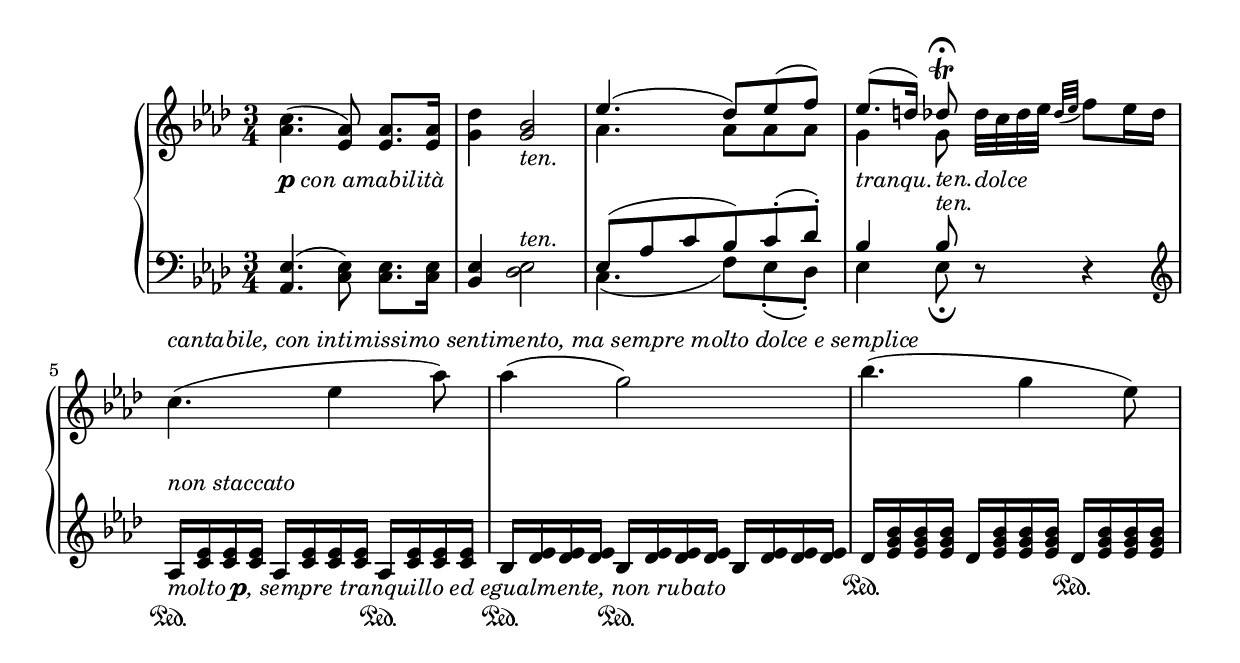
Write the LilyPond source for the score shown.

%% DO NOT EDIT this file manually; it is automatically
%% generated from LSR http://lsr.dsi.unimi.it
%% Make any changes in LSR itself, or in Documentation/snippets/new/ ,
%% and then run scripts/auxiliar/makelsr.py
%%
%% This file is in the public domain.
\version "2.17.28"

\header {
  lsrtags = "headword"

  texidoc = "
Text headword

"
  doctitle = "Text headword"
} % begin verbatim

\include "english.ly"

% NR 1.8 Text

% L. v. Beethoven, Op. 110
% Piano sonata 31
% measures 1 - 7

\layout {
  \context {
    \Score
    \override SpacingSpanner.base-shortest-duration =
    #(ly:make-moment 1/20)
  }
}

\new PianoStaff <<

  % RH staff
  \new Staff {
    \clef treble
    \key af \major
    \time 3/4

    \once \override TextScript.staff-padding = #4
    <c'' af'>4. (
    _ \markup { \dynamic p \italic { con amabilità } }
    <af' ef'>8 )
    <af' ef'>8. [
    <af' ef'>16 ]

    |

    <df'' g'>4
    <bf' g'>2
    _ \markup { \italic { ten. } }

    |

    <<

      \new Voice {
        \voiceOne
        ef''4. (
        df''8 [ )
        ef'' (
        f'' ) ]

        |

        \once \override TextScript.staff-padding = #4
        ef''8. (
        _ \markup { \italic { tranqu. } }
        d''16 )
        df''8 \trill \fermata
        _ \markup { \italic { ten. } }
      }

      \new Voice {
        \voiceTwo
        af'4.
        af'8 [
        af'8
        af'8 ]

        |

        g'4
        g'8
      }

    >>

    \oneVoice
    \once \override TextScript.staff-padding = #4
    df''32
    _ \markup { \italic dolce }
    c''32
    df''32
    ef''32
    \acciaccatura { df'' ef''  }
    f''8
    ef''16
    df''16

    |
    \break
    \overrideProperty Score.NonMusicalPaperColumn.line-break-system-details #'((alignment-distances . (12)))

    c''4. (
    ^ \markup \italic { cantabile, con intimissimo sentimento,
      ma sempre molto dolce e semplice }
    ef''4
    af''8 )

    |

    af''4 (
    g''2 )

    |

    bf''4. (
    g''4
    ef''8 )

    |
  }

  % LH
  \new Staff {
    \clef bass
    \key af \major
    \time 3/4

    <ef af,>4. (
    <ef c>8 )
    <ef c>8. [
    <ef c>16 ]

    |

    <ef bf,>4
    <ef df>2 ^ \markup { \italic ten. }

    |

    <<

      \new Voice {
        \voiceOne
        ef8 [ (
        af8
        c'8
        bf8 )
        c'8 ( \staccato
        df'8 ]  ) \staccato

        |

        bf4
        bf8 ^ \markup { \italic ten. }
      }

      \new Voice {
        \voiceTwo
        c4. (
        f8 [ )
        ef8 ( \staccato
        df8 ] ) \staccato

        |

        ef4
        ef8 \fermata
      }

    >>

    \oneVoice
    r8
    r4
    \clef treble

    |

    \override Staff.SustainPedalLineSpanner.outside-staff-priority = #1000
    \override Staff.SustainPedalLineSpanner.staff-padding = #7
    \once \override TextScript.padding = #2
    af16 \sustainOn
    ^ \markup \italic { non staccato }
    _ \markup \italic { molto \concat { \dynamic { p } , } sempre tranquillo
      ed egualmente, non rubato }
    <ef' c'>16
    <ef' c'>16
    <ef' c'>16
    af16
    <ef' c'>16
    <ef' c'>16
    <ef' c'>16
    af16 \sustainOn
    <ef' c'>16
    <ef' c'>16
    <ef' c'>16

    |

    bf16 \sustainOn
    <ef' df'>16
    <ef' df'>16
    <ef' df'>16
    bf16 \sustainOn
    <ef' df'>16
    <ef' df'>16
    <ef' df'>16
    bf16
    <ef' df'>16
    <ef' df'>16
    <ef' df'>16

    |

    \override Staff.SustainPedalLineSpanner.staff-padding = #4
    df'16 \sustainOn
    <bf' g' ef'>16
    <bf' g' ef'>16
    <bf' g' ef'>16
    df'16
    <bf' g' ef'>16
    <bf' g' ef'>16
    <bf' g' ef'>16
    df'16 \sustainOn
    <bf' g' ef'>16
    <bf' g' ef'>16
    <bf' g' ef'>16

    |
  }

>>
